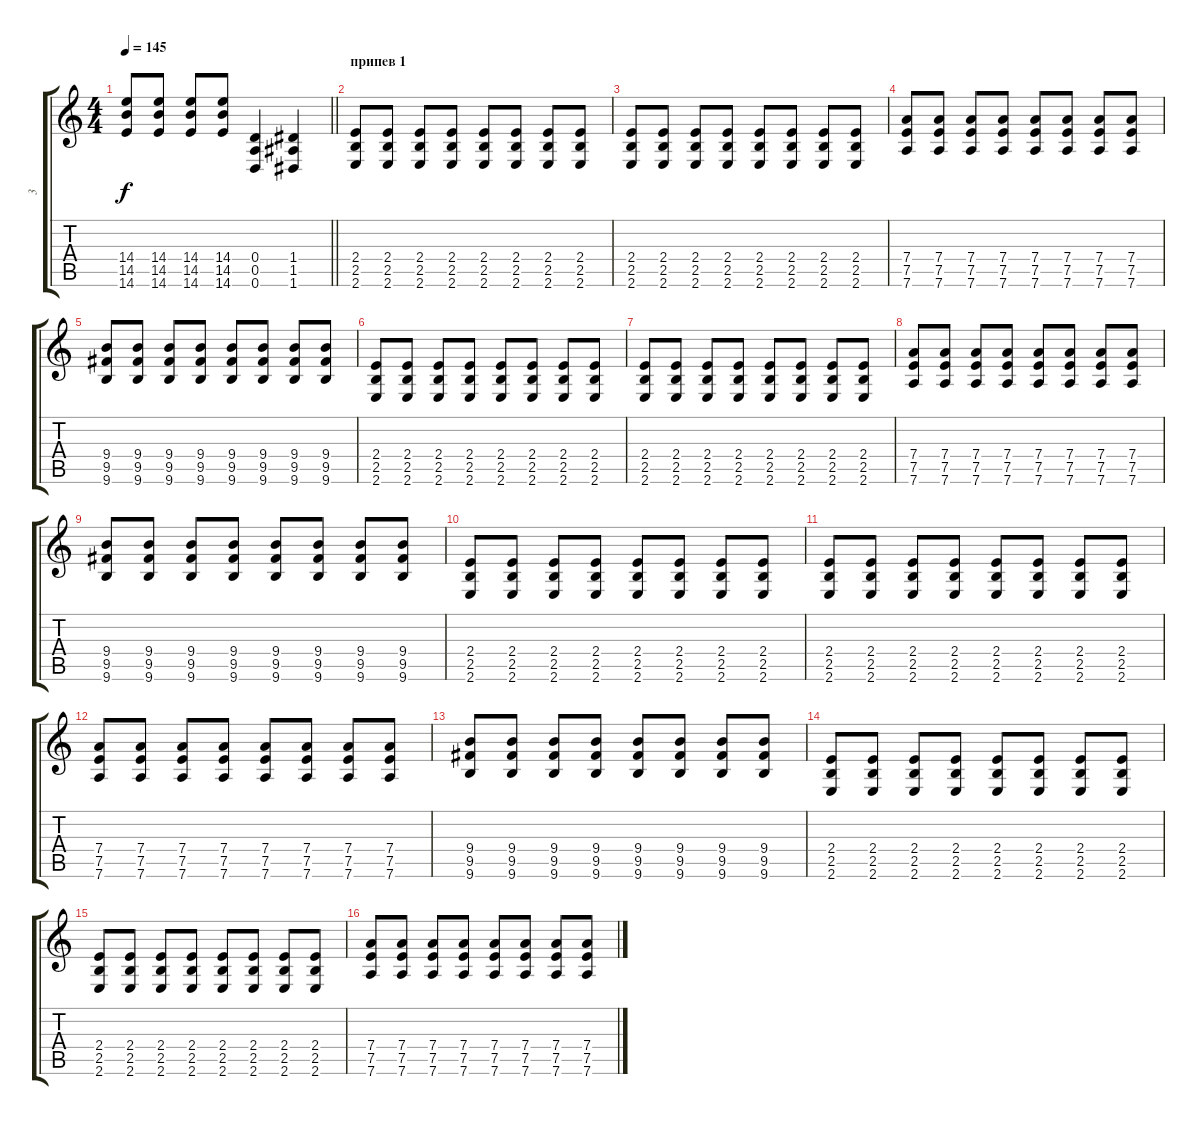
\track ("3" "3") {instrument distortionguitar}
\staff {score tabs}
\tuning (E4 B3 G3 D3 A2 D2) {hide}
\ts (4 4)
\tempo 145
\clef g2
\barLineRight lightlight
\ks c
(14.4 14.5 14.6).8{dy f} (14.4 14.5 14.6).8 (14.4 14.5 14.6).8 (14.4 14.5 14.6).8 (0.4 0.5 0.6).4 (1.4 1.5 1.6).4 |
\section ("" "припев 1")
(2.4 2.5 2.6).8 (2.4 2.5 2.6).8 (2.4 2.5 2.6).8 (2.4 2.5 2.6).8 (2.4 2.5 2.6).8 (2.4 2.5 2.6).8 (2.4 2.5 2.6).8 (2.4 2.5 2.6).8 |
(2.4 2.5 2.6).8 (2.4 2.5 2.6).8 (2.4 2.5 2.6).8 (2.4 2.5 2.6).8 (2.4 2.5 2.6).8 (2.4 2.5 2.6).8 (2.4 2.5 2.6).8 (2.4 2.5 2.6).8 |
(7.4 7.5 7.6).8 (7.4 7.5 7.6).8 (7.4 7.5 7.6).8 (7.4 7.5 7.6).8 (7.4 7.5 7.6).8 (7.4 7.5 7.6).8 (7.4 7.5 7.6).8 (7.4 7.5 7.6).8 |
(9.4 9.5 9.6).8 (9.4 9.5 9.6).8 (9.4 9.5 9.6).8 (9.4 9.5 9.6).8 (9.4 9.5 9.6).8 (9.4 9.5 9.6).8 (9.4 9.5 9.6).8 (9.4 9.5 9.6).8 |
(2.4 2.5 2.6).8 (2.4 2.5 2.6).8 (2.4 2.5 2.6).8 (2.4 2.5 2.6).8 (2.4 2.5 2.6).8 (2.4 2.5 2.6).8 (2.4 2.5 2.6).8 (2.4 2.5 2.6).8 |
(2.4 2.5 2.6).8 (2.4 2.5 2.6).8 (2.4 2.5 2.6).8 (2.4 2.5 2.6).8 (2.4 2.5 2.6).8 (2.4 2.5 2.6).8 (2.4 2.5 2.6).8 (2.4 2.5 2.6).8 |
(7.4 7.5 7.6).8 (7.4 7.5 7.6).8 (7.4 7.5 7.6).8 (7.4 7.5 7.6).8 (7.4 7.5 7.6).8 (7.4 7.5 7.6).8 (7.4 7.5 7.6).8 (7.4 7.5 7.6).8 |
(9.4 9.5 9.6).8 (9.4 9.5 9.6).8 (9.4 9.5 9.6).8 (9.4 9.5 9.6).8 (9.4 9.5 9.6).8 (9.4 9.5 9.6).8 (9.4 9.5 9.6).8 (9.4 9.5 9.6).8 |
(2.4 2.5 2.6).8 (2.4 2.5 2.6).8 (2.4 2.5 2.6).8 (2.4 2.5 2.6).8 (2.4 2.5 2.6).8 (2.4 2.5 2.6).8 (2.4 2.5 2.6).8 (2.4 2.5 2.6).8 |
(2.4 2.5 2.6).8 (2.4 2.5 2.6).8 (2.4 2.5 2.6).8 (2.4 2.5 2.6).8 (2.4 2.5 2.6).8 (2.4 2.5 2.6).8 (2.4 2.5 2.6).8 (2.4 2.5 2.6).8 |
(7.4 7.5 7.6).8 (7.4 7.5 7.6).8 (7.4 7.5 7.6).8 (7.4 7.5 7.6).8 (7.4 7.5 7.6).8 (7.4 7.5 7.6).8 (7.4 7.5 7.6).8 (7.4 7.5 7.6).8 |
(9.4 9.5 9.6).8 (9.4 9.5 9.6).8 (9.4 9.5 9.6).8 (9.4 9.5 9.6).8 (9.4 9.5 9.6).8 (9.4 9.5 9.6).8 (9.4 9.5 9.6).8 (9.4 9.5 9.6).8 |
(2.4 2.5 2.6).8 (2.4 2.5 2.6).8 (2.4 2.5 2.6).8 (2.4 2.5 2.6).8 (2.4 2.5 2.6).8 (2.4 2.5 2.6).8 (2.4 2.5 2.6).8 (2.4 2.5 2.6).8 |
(2.4 2.5 2.6).8 (2.4 2.5 2.6).8 (2.4 2.5 2.6).8 (2.4 2.5 2.6).8 (2.4 2.5 2.6).8 (2.4 2.5 2.6).8 (2.4 2.5 2.6).8 (2.4 2.5 2.6).8 |
(7.4 7.5 7.6).8 (7.4 7.5 7.6).8 (7.4 7.5 7.6).8 (7.4 7.5 7.6).8 (7.4 7.5 7.6).8 (7.4 7.5 7.6).8 (7.4 7.5 7.6).8 (7.4 7.5 7.6).8
